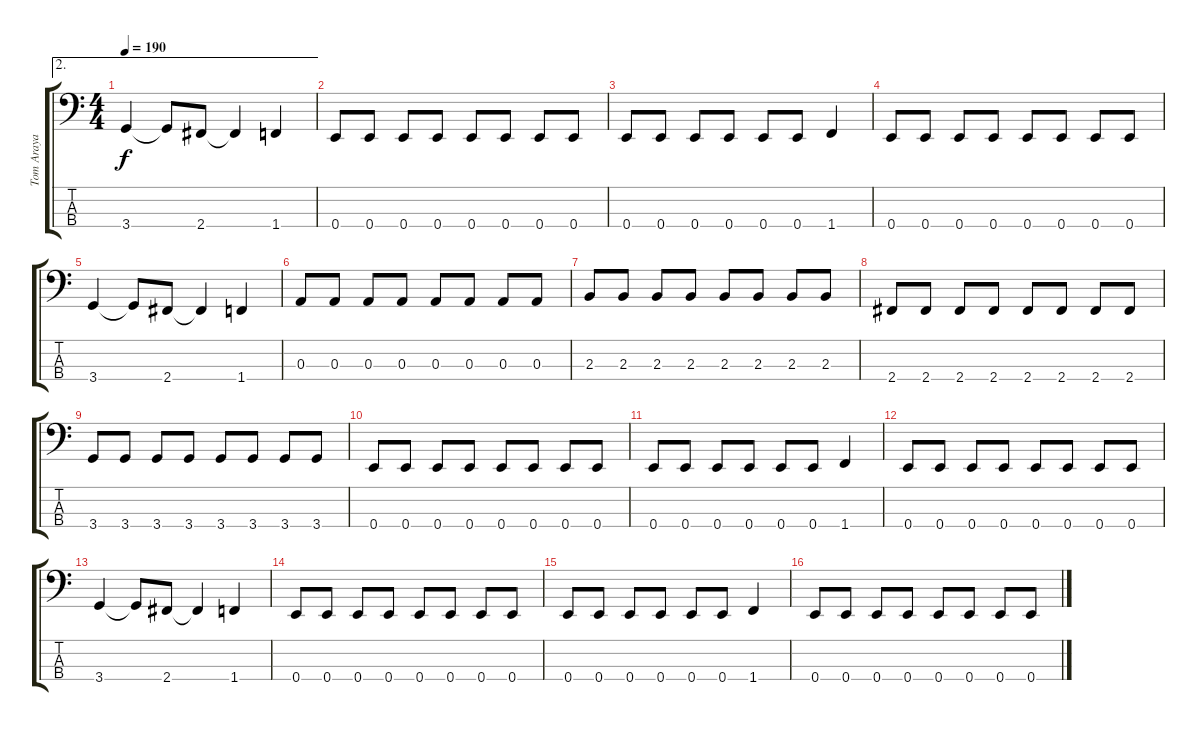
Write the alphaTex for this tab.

\track ("Tom Araya" "Tom Araya") {instrument electricbasspick}
\staff {score tabs}
\tuning (G2 D2 A1 E1) {hide}
\ae 2
\ts (4 4)
\tempo 190
\clef f4
\ks c
3.4.4{dy f} 3.4{t}.8 2.4.8 2.4{t}.4 1.4.4 |
0.4.8 0.4.8 0.4.8 0.4.8 0.4.8 0.4.8 0.4.8 0.4.8 |
0.4.8 0.4.8 0.4.8 0.4.8 0.4.8 0.4.8 1.4.4 |
0.4.8 0.4.8 0.4.8 0.4.8 0.4.8 0.4.8 0.4.8 0.4.8 |
3.4.4 3.4{t}.8 2.4.8 2.4{t}.4 1.4.4 |
0.3.8 0.3.8 0.3.8 0.3.8 0.3.8 0.3.8 0.3.8 0.3.8 |
2.3.8 2.3.8 2.3.8 2.3.8 2.3.8 2.3.8 2.3.8 2.3.8 |
2.4.8 2.4.8 2.4.8 2.4.8 2.4.8 2.4.8 2.4.8 2.4.8 |
3.4.8 3.4.8 3.4.8 3.4.8 3.4.8 3.4.8 3.4.8 3.4.8 |
0.4.8 0.4.8 0.4.8 0.4.8 0.4.8 0.4.8 0.4.8 0.4.8 |
0.4.8 0.4.8 0.4.8 0.4.8 0.4.8 0.4.8 1.4.4 |
0.4.8 0.4.8 0.4.8 0.4.8 0.4.8 0.4.8 0.4.8 0.4.8 |
3.4.4 3.4{t}.8 2.4.8 2.4{t}.4 1.4.4 |
0.4.8 0.4.8 0.4.8 0.4.8 0.4.8 0.4.8 0.4.8 0.4.8 |
0.4.8 0.4.8 0.4.8 0.4.8 0.4.8 0.4.8 1.4.4 |
0.4.8 0.4.8 0.4.8 0.4.8 0.4.8 0.4.8 0.4.8 0.4.8
